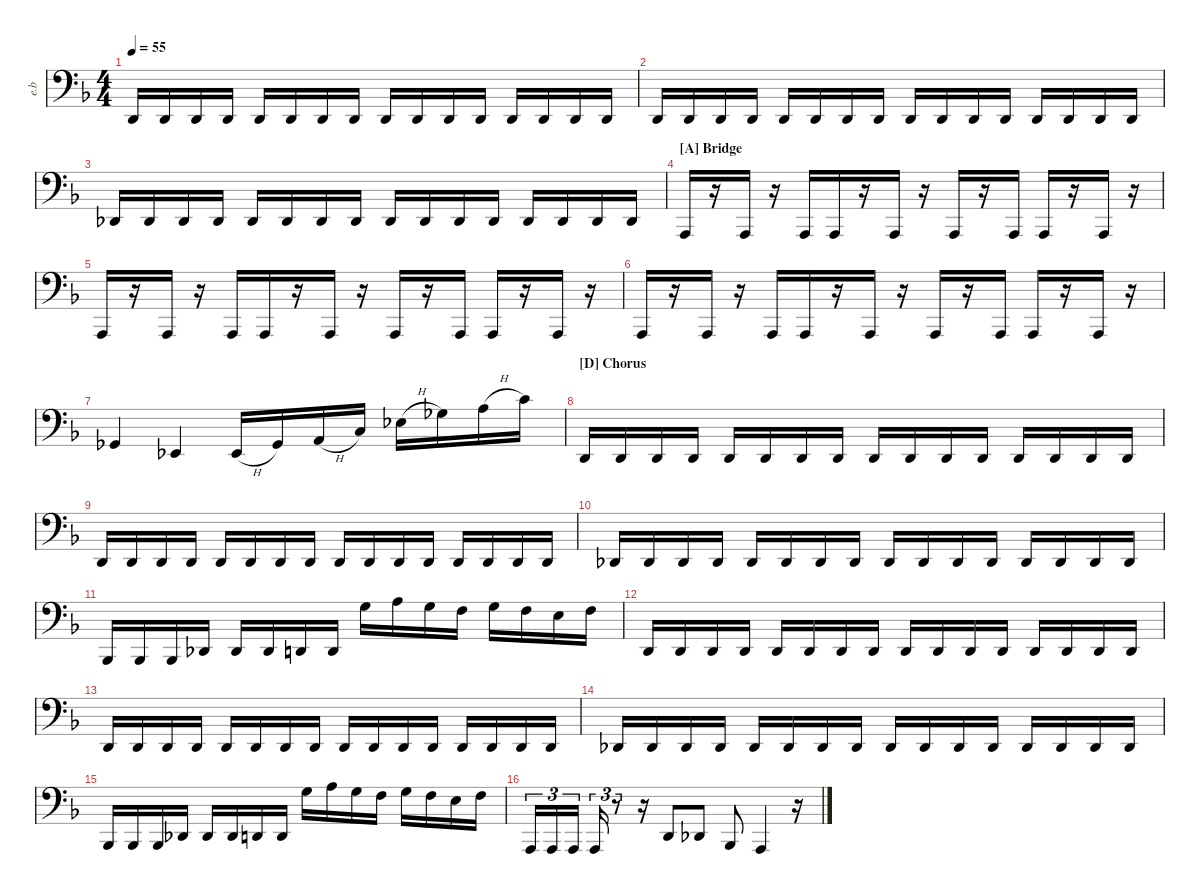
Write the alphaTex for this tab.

\defaultSystemsLayout 4
\hideDynamics
\bracketExtendMode nobrackets
\otherSystemsTrackNameOrientation horizontal
\track ("Electric Bass" "e.b") {instrument electricbassfinger}
\staff {score}
\tuning (G2 D2 A1 E1 A0)
\ts (4 4)
\tempo 55
\clef f4
\ks dminor
5.5.16{dy fff} 5.5.16 5.5.16 5.5.16 5.5.16 5.5.16 5.5.16 5.5.16 5.5.16 5.5.16 5.5.16 5.5.16 5.5.16 5.5.16 5.5.16 5.5.16 |
5.5.16 5.5.16 5.5.16 5.5.16 5.5.16 5.5.16 5.5.16 5.5.16 5.5.16 5.5.16 5.5.16 5.5.16 5.5.16 5.5.16 5.5.16 5.5.16 |
4.5.16 4.5.16 4.5.16 4.5.16 4.5.16 4.5.16 4.5.16 4.5.16 4.5.16 4.5.16 4.5.16 4.5.16 4.5.16 4.5.16 4.5.16 4.5.16 |
\section ("A" "Bridge")
0.5.16 r.16 0.5.16 r.16 0.5.16 0.5.16 r.16 0.5.16 r.16 0.5.16 r.16 0.5.16 0.5.16 r.16 0.5.16 r.16 |
0.5.16 r.16 0.5.16 r.16 0.5.16 0.5.16 r.16 0.5.16 r.16 0.5.16 r.16 0.5.16 0.5.16 r.16 0.5.16 r.16 |
0.5.16 r.16 0.5.16 r.16 0.5.16 0.5.16 r.16 0.5.16 r.16 0.5.16 r.16 0.5.16 0.5.16 r.16 0.5.16 r.16 |
9.5.4 6.5.4 6.5{h}.16 9.5.16 5.4{h}.16 8.4.16 6.3{h}.16 9.3.16 7.2{h}.16 10.2.16 |
\section ("D" "Chorus")
5.5.16 5.5.16 5.5.16 5.5.16 5.5.16 5.5.16 5.5.16 5.5.16 5.5.16 5.5.16 5.5.16 5.5.16 5.5.16 5.5.16 5.5.16 5.5.16 |
5.5.16 5.5.16 5.5.16 5.5.16 5.5.16 5.5.16 5.5.16 5.5.16 5.5.16 5.5.16 5.5.16 5.5.16 5.5.16 5.5.16 5.5.16 5.5.16 |
4.5.16 4.5.16 4.5.16 4.5.16 4.5.16 4.5.16 4.5.16 4.5.16 4.5.16 4.5.16 4.5.16 4.5.16 4.5.16 4.5.16 4.5.16 4.5.16 |
1.5.16 1.5.16 1.5.16 4.5.16 4.5.16 4.5.16 5.5.16 5.5.16 5.2.16 7.2.16 5.2.16 8.3.16 5.2.16 8.3.16 7.3.16 8.3.16 |
5.5.16 5.5.16 5.5.16 5.5.16 5.5.16 5.5.16 5.5.16 5.5.16 5.5.16 5.5.16 5.5.16 5.5.16 5.5.16 5.5.16 5.5.16 5.5.16 |
5.5.16 5.5.16 5.5.16 5.5.16 5.5.16 5.5.16 5.5.16 5.5.16 5.5.16 5.5.16 5.5.16 5.5.16 5.5.16 5.5.16 5.5.16 5.5.16 |
4.5.16 4.5.16 4.5.16 4.5.16 4.5.16 4.5.16 4.5.16 4.5.16 4.5.16 4.5.16 4.5.16 4.5.16 4.5.16 4.5.16 4.5.16 4.5.16 |
1.5.16 1.5.16 1.5.16 4.5.16 4.5.16 4.5.16 5.5.16 5.5.16 5.2.16 7.2.16 5.2.16 8.3.16 5.2.16 8.3.16 7.3.16 8.3.16 |
0.5.16{tu (3 2)} 0.5.16{tu (3 2)} 0.5.16{tu (3 2)} 0.5.16{tu (3 2)} r.8{tu (3 2)} r.16 5.5.8 4.5.8 1.5.8 0.5.4 r.16
